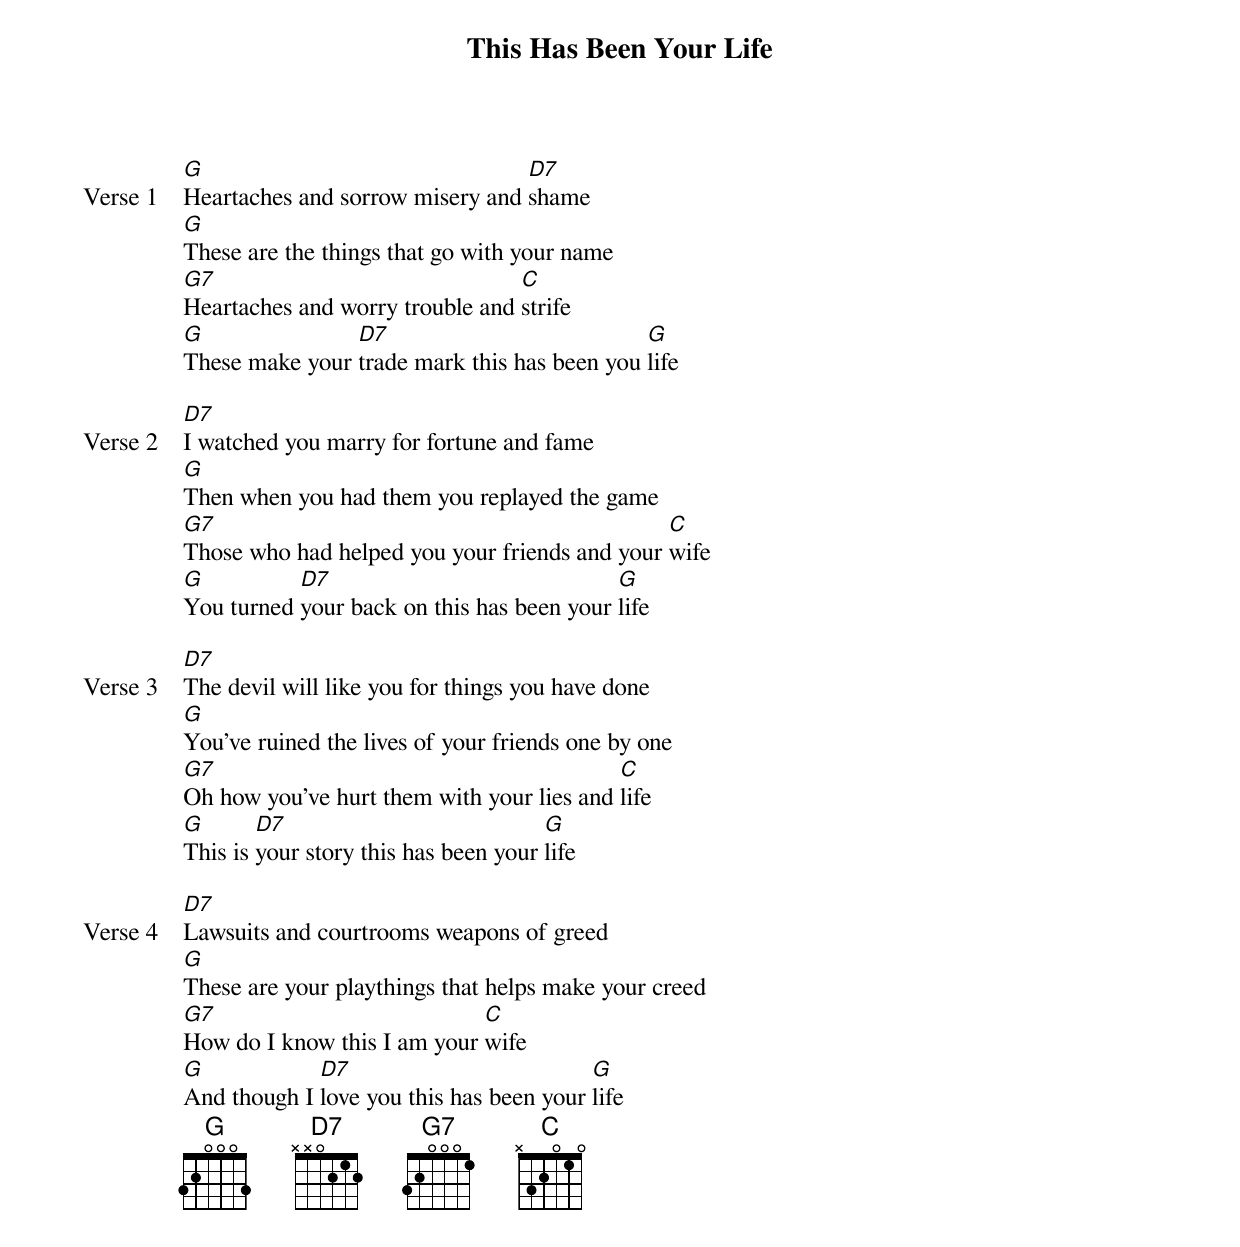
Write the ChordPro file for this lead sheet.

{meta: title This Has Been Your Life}
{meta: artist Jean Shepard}
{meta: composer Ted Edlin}

{start_of_verse: Verse 1}
[G]Heartaches and sorrow misery and [D7]shame
[G]These are the things that go with your name
[G7]Heartaches and worry trouble and [C]strife
[G]These make your [D7]trade mark this has been you [G]life
{end_of_verse}

{start_of_verse: Verse 2}
[D7]I watched you marry for fortune and fame
[G]Then when you had them you replayed the game
[G7]Those who had helped you your friends and your [C]wife
[G]You turned [D7]your back on this has been your [G]life
{end_of_verse}

{start_of_verse: Verse 3}
[D7]The devil will like you for things you have done
[G]You've ruined the lives of your friends one by one
[G7]Oh how you've hurt them with your lies and [C]life
[G]This is [D7]your story this has been your [G]life
{end_of_verse}

{start_of_verse: Verse 4}
[D7]Lawsuits and courtrooms weapons of greed
[G]These are your playthings that helps make your creed
[G7]How do I know this I am your [C]wife
[G]And though I [D7]love you this has been your [G]life
{end_of_verse}
